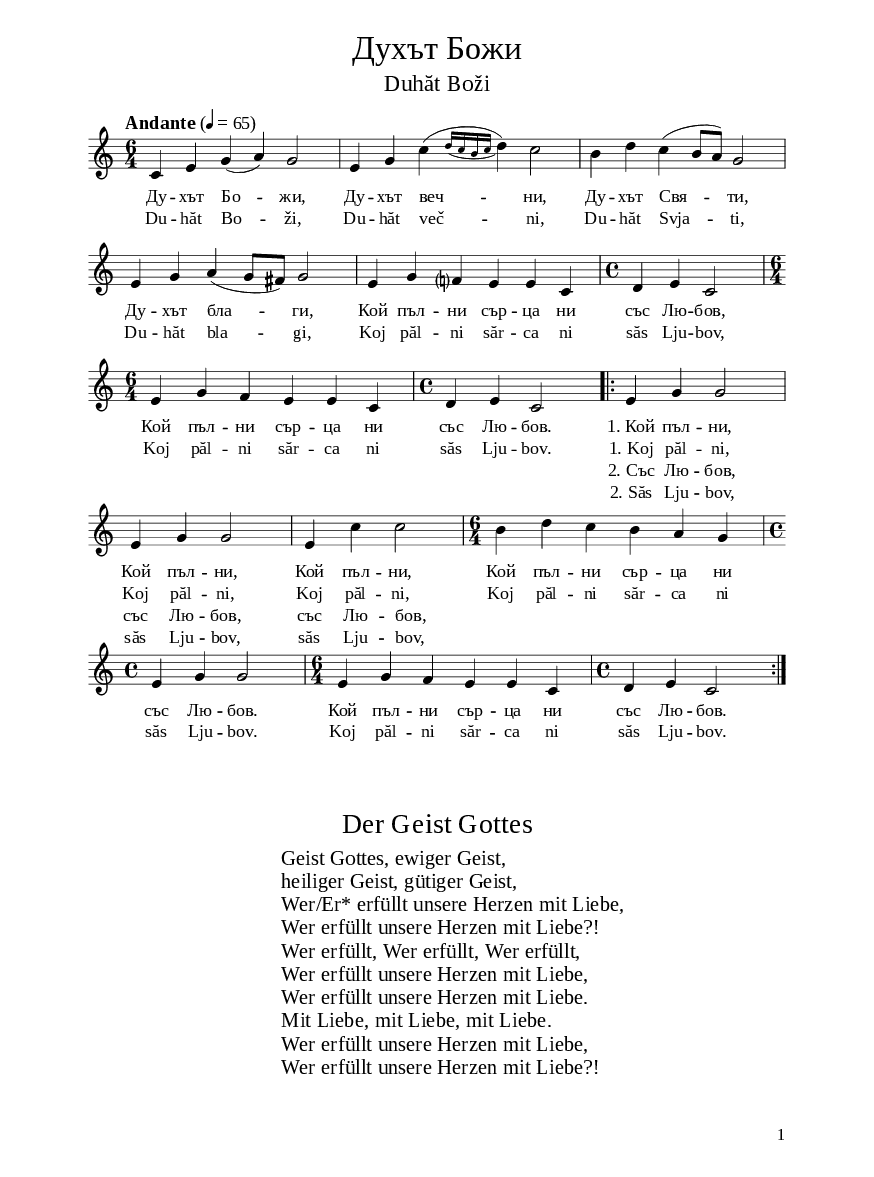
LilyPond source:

\version "2.24.4"

% include paper part and global functions
\include "include/globals.ily"

\bookpart {
  \label #'ref079
  \tocItem \markup "Духът Божи – Duhăt Boži"
  \include "include/bookpart-paper.ily"
  \score {
    \include "include/score-layout.ily"

    \new Voice \relative c' {
      \clef treble
      \key c \major
      \time 6/4
      \tempoFunc "Andante" 4 "65"

      c4 e g (a ) g2 | e4 g c4 ( \acciaccatura {d16c b c}) d4 c2 |

      b4 d c (b8 a ) g2 | \break e 4 g a ( g8 fis ) g2

      e4 g f? e e c | \time 4/4 d e c2 \break

      \time 6/4  e4 g f e e c | \time 4/4 d e c2

      \bar ".|:-|"
      e4 g g2 | \break e4 g g2 | e4 c' c2 |

      \time 6/4  b4 d c b a g | \break \time 4/4 e g g2 |

      \time 6/4 e4 g f e e c | \time 4/4 d e c2 \break

      \bar ":|."


    }

    \addlyrics {
      Ду -- хът Бо -- жи, Ду -- хът веч -- ни,

      Ду -- хът Свя -- ти, Ду -- хът бла -- ги,

      Кой пъл -- ни сър -- ца ни със Лю -- бов,

      Кой пъл -- ни сър -- ца ни със Лю -- бов.

      "1. Кой" пъл -- ни, Кой пъл -- ни, Кой пъл -- ни,

      Кой пъл -- ни сър -- ца ни със Лю -- бов.

      Кой пъл -- ни сър -- ца ни със Лю -- бов.
    }



    \addlyrics {
      Du -- hăt Bo -- ži, Du -- hăt več -- ni,

      Du -- hăt Svja -- ti, Du -- hăt bla -- gi,

      Koj păl -- ni săr -- ca ni săs Lju -- bov,

      Koj păl -- ni săr -- ca ni săs Lju -- bov.

      "1. Koj" păl -- ni, Koj păl -- ni, Koj păl -- ni,

      Koj păl -- ni săr -- ca ni săs Lju -- bov.

      Koj păl -- ni săr -- ca ni săs Lju -- bov.
    }

    \addlyrics {
      " " " " " " " " " " " " " " " "

      " " " " " " " " " " " " " " " "

      " " " " " " " " " " " " " " " " " "

      " " " " " " " " " " " " " " " " " "

      "2. Със" Лю -- бов, със Лю -- бов, със Лю -- бов,

      " " " " " " " " " " " " " " " " " "

      " " " " " " " " " " " " " " " " " "
    }

    \addlyrics {
      " " " " " " " " " " " " " " " "

      " " " " " " " " " " " " " " " "

      " " " " " " " " " " " " " " " " " "

      " " " " " " " " " " " " " " " " " "

      "2. Săs" Lju -- bov, săs Lju -- bov, săs Lju -- bov,

      " " " " " " " " " " " " " " " " " "

      " " " " " " " " " " " " " " " " " "
    }

    \header {
      title = \titleFunc "Духът Божи" "Duhăt Boži"
    }

    \midi{}

  } % score

  \markup \vspace #3


  % include foreign translation(s) of the song
  \version "2.24.4"

\markup \fill-line { \fontsize #deTitleFontSize "Der Geist Gottes" }
\markup \null
\markup \null

\markup \abs-fontsize #10 {
   \hspace #25
  \override #`(baseline-skip . ,deCoupletBaselineSkip)

  \column {
       
  \line { " "Geist Gottes, ewiger Geist,  }

  \line { " "heiliger Geist, gütiger Geist,   }

  \line { " "Wer/Er* erfüllt unsere Herzen mit Liebe,   }

  \line { " "Wer erfüllt unsere Herzen mit Liebe?!  }

  \line { " "Wer erfüllt, Wer erfüllt, Wer erfüllt,  }

  \line { " "Wer erfüllt unsere Herzen mit Liebe,  }

  \line { " "Wer erfüllt unsere Herzen mit Liebe.  }


  \line { " "Mit Liebe, mit Liebe, mit Liebe.  }

  \line { " "Wer erfüllt unsere Herzen mit Liebe,  }

  \line { " "Wer erfüllt unsere Herzen mit Liebe?!  }
       
    }
    
    
}


} % bookpart
